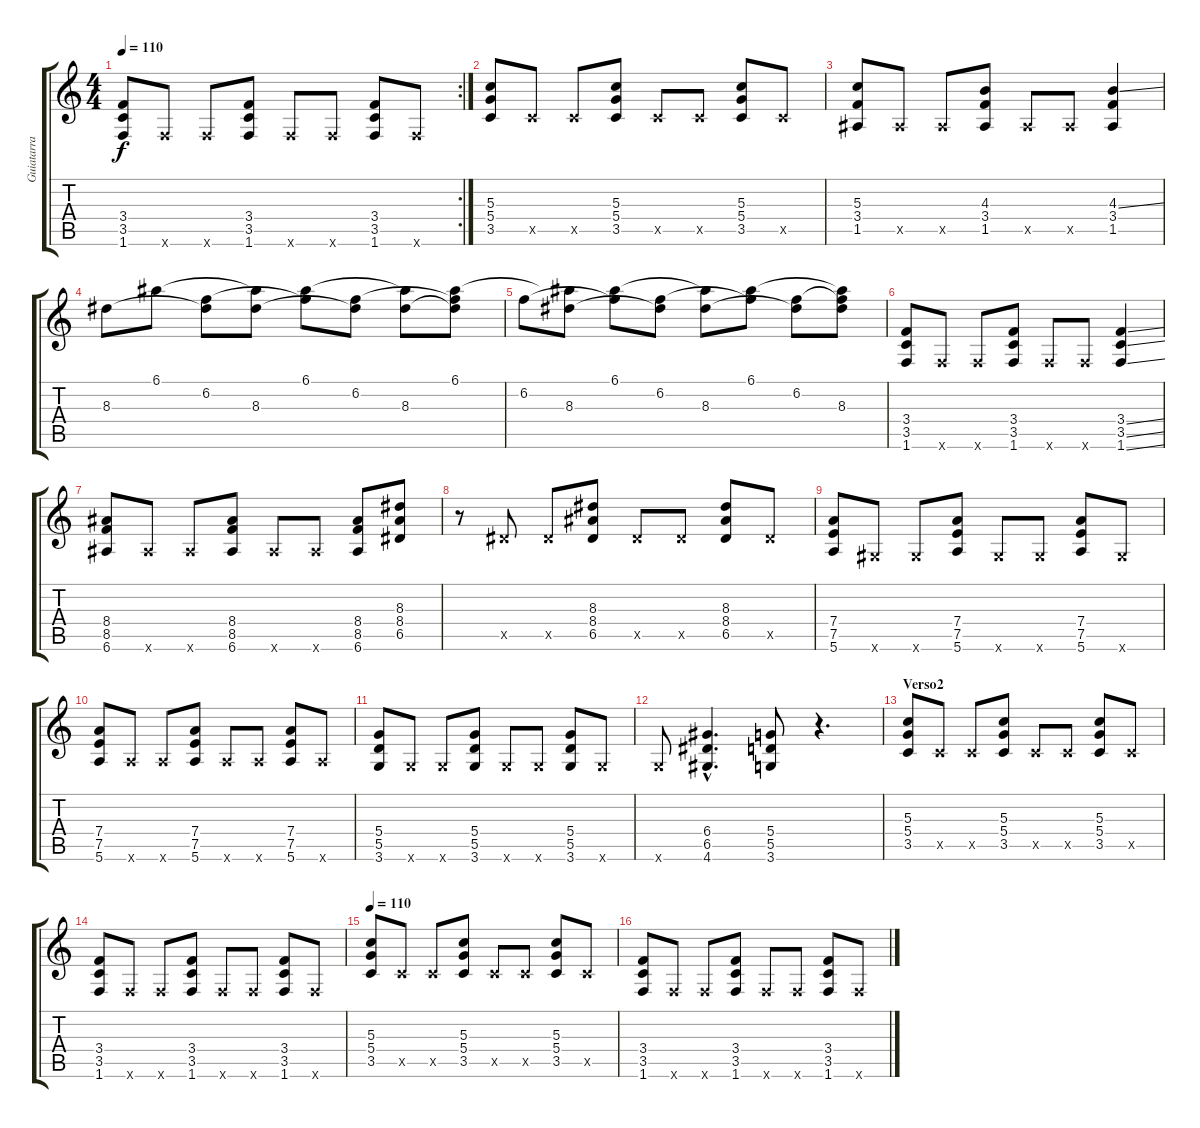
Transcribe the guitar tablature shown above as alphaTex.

\track ("Guiatarra" "Guiatarra") {instrument acousticguitarnylon}
\staff {score tabs}
\tuning (E4 B3 G3 D3 A2 E2) {hide}
\rc 2
\ts (4 4)
\tempo 110
\clef g2
\ks c
(3.4 3.5 1.6).8{dy f} 1.6{x}.8 1.6{x}.8 (3.4 3.5 1.6).8 1.6{x}.8 1.6{x}.8 (3.4 3.5 1.6).8 1.6{x}.8 |
(5.3 5.4 3.5).8 3.5{x}.8 3.5{x}.8 (5.3 5.4 3.5).8 3.5{x}.8 3.5{x}.8 (5.3 5.4 3.5).8 3.5{x}.8 |
(5.3 3.4 1.5).8 1.5{x}.8 1.5{x}.8 (4.3 3.4 1.5).8 1.5{x}.8 1.5{x}.8 (4.3{ss} 3.4 1.5).4 |
8.3.8 6.1.8 (6.2 8.3{t}).8 (6.1{t} 8.3).8 (6.1 6.2{t}).8 (6.2 8.3{t}).8 (6.1{t} 8.3).8 (6.1 6.2{t} 8.3{t}).8 |
6.2.8 (6.1{t} 8.3).8 (6.1 6.2{t}).8 (6.2 8.3{t}).8 (6.1{t} 8.3).8 (6.1 6.2{t}).8 (6.2 8.3{t}).8 (6.1{t} 6.2{t} 8.3).8 |
(3.4 3.5 1.6).8 1.6{x}.8 1.6{x}.8 (3.4 3.5 1.6).8 1.6{x}.8 1.6{x}.8 (3.4{ss} 3.5{ss} 1.6{ss}).4 |
(8.4 8.5 6.6).8 6.6{x}.8 6.6{x}.8 (8.4 8.5 6.6).8 6.6{x}.8 6.6{x}.8 (8.4 8.5 6.6).8 (8.3 8.4 6.5).8 |
r.8 6.5{x}.8 6.5{x}.8 (8.3 8.4 6.5).8 6.5{x}.8 6.5{x}.8 (8.3 8.4 6.5).8 6.5{x}.8 |
(7.4 7.5 5.6).8 4.6{x}.8 4.6{x}.8 (7.4 7.5 5.6).8 4.6{x}.8 4.6{x}.8 (7.4 7.5 5.6).8 4.6{x}.8 |
(7.4 7.5 5.6).8 5.6{x}.8 5.6{x}.8 (7.4 7.5 5.6).8 5.6{x}.8 5.6{x}.8 (7.4 7.5 5.6).8 5.6{x}.8 |
(5.4 5.5 3.6).8 3.6{x}.8 3.6{x}.8 (5.4 5.5 3.6).8 3.6{x}.8 3.6{x}.8 (5.4 5.5 3.6).8 3.6{x}.8 |
3.6{x}.8 (6.4{hac} 6.5{hac} 4.6{hac}).4{d} (5.4 5.5 3.6).8 r.4{d} |
\section ("" "Verso2")
(5.3 5.4 3.5).8 3.5{x}.8 3.5{x}.8 (5.3 5.4 3.5).8 3.5{x}.8 3.5{x}.8 (5.3 5.4 3.5).8 3.5{x}.8 |
(3.4 3.5 1.6).8 1.6{x}.8 1.6{x}.8 (3.4 3.5 1.6).8 1.6{x}.8 1.6{x}.8 (3.4 3.5 1.6).8 1.6{x}.8 |
\tempo 110
(5.3 5.4 3.5).8 3.5{x}.8 3.5{x}.8 (5.3 5.4 3.5).8 3.5{x}.8 3.5{x}.8 (5.3 5.4 3.5).8 3.5{x}.8 |
(3.4 3.5 1.6).8 1.6{x}.8 1.6{x}.8 (3.4 3.5 1.6).8 1.6{x}.8 1.6{x}.8 (3.4 3.5 1.6).8 1.6{x}.8
